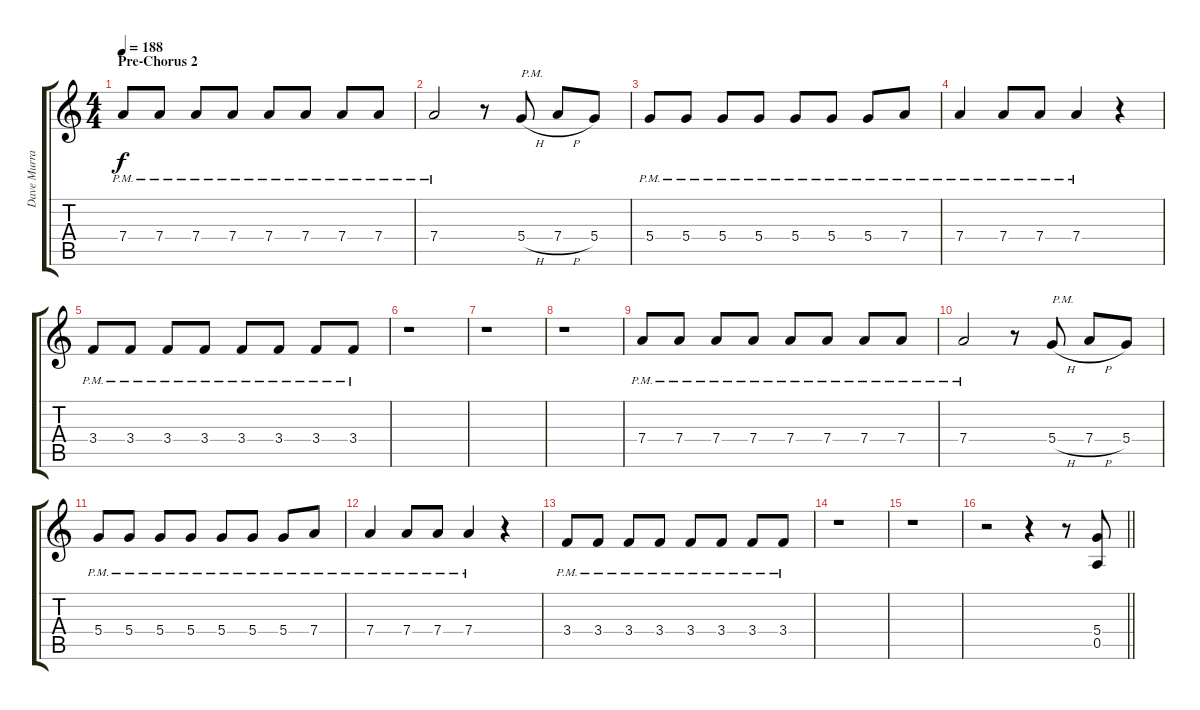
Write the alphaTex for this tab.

\track ("Dave Murray" "Dave Murra") {instrument distortionguitar}
\staff {score tabs}
\tuning (E4 B3 G3 D3 A2 E2) {hide}
\ts (4 4)
\section ("" "Pre-Chorus 2")
\tempo 188
\clef g2
\ks c
7.4{pm}.8{dy f} 7.4{pm}.8 7.4{pm}.8 7.4{pm}.8 7.4{pm}.8 7.4{pm}.8 7.4{pm}.8 7.4{pm}.8 |
7.4{pm}.2 r.8 5.4{h}.8{txt "P.M."} 7.4{h}.8 5.4.8 |
5.4{pm}.8 5.4{pm}.8 5.4{pm}.8 5.4{pm}.8 5.4{pm}.8 5.4{pm}.8 5.4{pm}.8 7.4{pm}.8 |
7.4{pm}.4 7.4{pm}.8 7.4{pm}.8 7.4{pm}.4 r.4 |
3.4{pm}.8 3.4{pm}.8 3.4{pm}.8 3.4{pm}.8 3.4{pm}.8 3.4{pm}.8 3.4{pm}.8 3.4{pm}.8 |
r.1 |
r.1 |
r.1 |
7.4{pm}.8 7.4{pm}.8 7.4{pm}.8 7.4{pm}.8 7.4{pm}.8 7.4{pm}.8 7.4{pm}.8 7.4{pm}.8 |
7.4{pm}.2 r.8 5.4{h}.8{txt "P.M."} 7.4{h}.8 5.4.8 |
5.4{pm}.8 5.4{pm}.8 5.4{pm}.8 5.4{pm}.8 5.4{pm}.8 5.4{pm}.8 5.4{pm}.8 7.4{pm}.8 |
7.4{pm}.4 7.4{pm}.8 7.4{pm}.8 7.4{pm}.4 r.4 |
3.4{pm}.8 3.4{pm}.8 3.4{pm}.8 3.4{pm}.8 3.4{pm}.8 3.4{pm}.8 3.4{pm}.8 3.4{pm}.8 |
r.1 |
r.1 |
\barLineRight lightlight
r.2 r.4 r.8 (5.4 0.5).8
